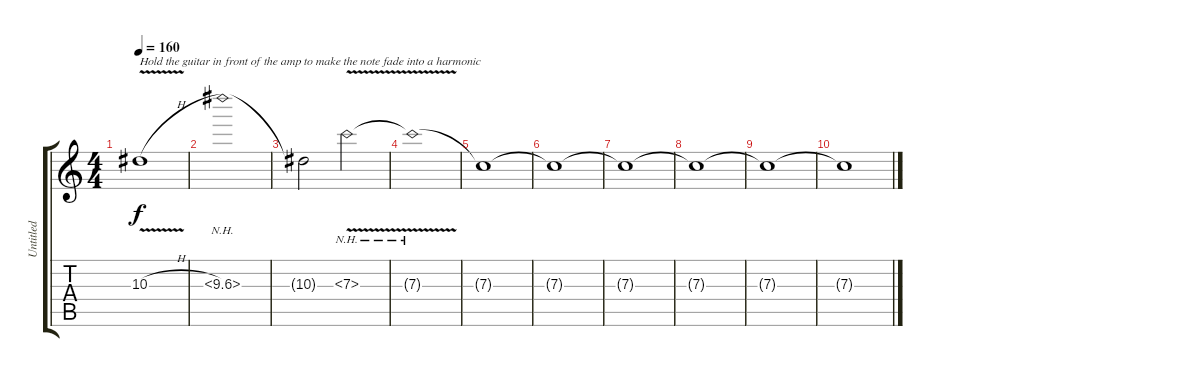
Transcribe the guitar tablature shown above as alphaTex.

\track ("Untitled" "Untitled") {instrument distortionguitar}
\staff {score tabs}
\tuning (D4 A3 F3 C3 G2 C2) {hide}
\ts (4 4)
\tempo 160
\clef g2
\ks c
10.3{v h}.1{txt "Hold the guitar in front of the amp to make the note fade into a harmonic" dy f} |
10.3{nh}.1 |
10.3{t}.2 7.3{nh v}.2 |
7.3{nh t}.1 |
7.3{t}.1 |
7.3{t}.1 |
7.3{t}.1 |
7.3{t}.1 |
7.3{t}.1 |
7.3{t}.1
